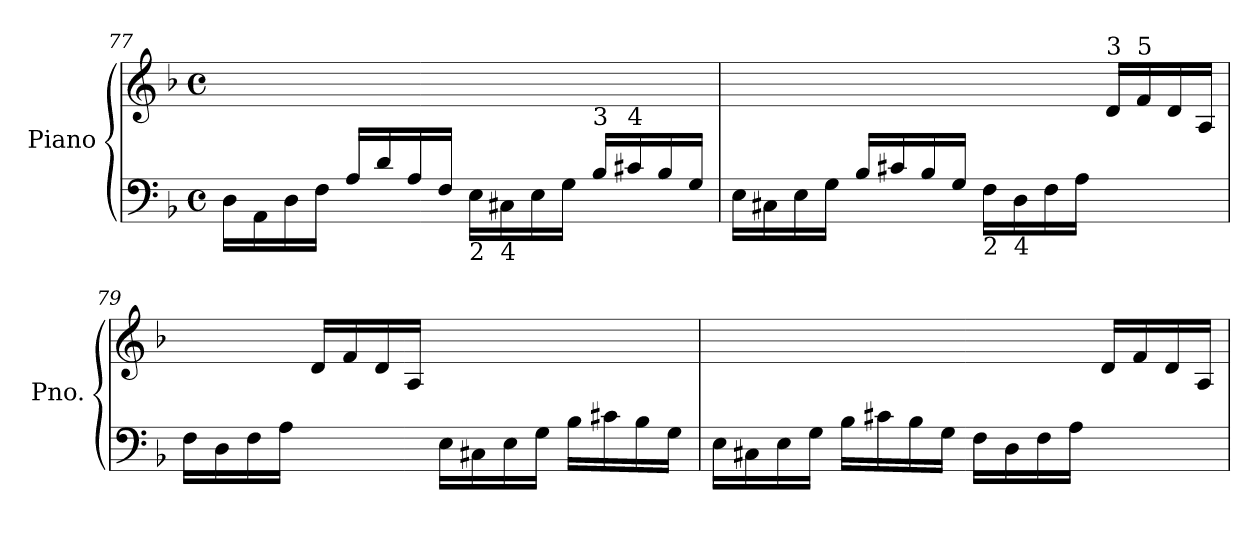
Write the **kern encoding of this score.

**kern	**kern
*part1	*part1
*staff2	*staff1
*I"Piano	*
*I'Pno.	*
*clefF4	*clefG2
*k[b-]	*k[b-]
*M4/4	*M4/4
*met(c)	*met(c)
=77	=77
16D\LL	1ryy
16AA\	.
16D\	.
16F\JJ	.
16A/LL	.
16d/	.
16A/	.
16F/JJ	.
!LO:TX:b:t=2	!
16E\LL	.
!LO:TX:b:t=4	!
16C#X\	.
16E\	.
16G\JJ	.
!LO:TX:a:t=3	!
16B-/LL	.
!LO:TX:a:t=4	!
16c#X/	.
16B-/	.
16G/JJ	.
!!LO:LB:g=z
=78	=78
16E\LL	2ryy
16C#X\	.
16E\	.
16G\JJ	.
16B-/LL	.
16c#X/	.
16B-/	.
16G/JJ	.
!LO:TX:b:t=2	!
16F\LL	4ryy
!LO:TX:b:t=4	!
16D\	.
16F\	.
16A\JJ	.
!	!LO:TX:a:t=3
4ryy	16d/LL
!	!LO:TX:a:t=5
.	16f/
.	16d/
.	16A/JJ
=79	=79
16F\LL	4ryy
16D\	.
16F\	.
16A\JJ	.
4ryy	16d/LL
.	16f/
.	16d/
.	16A/JJ
16E\LL	2ryy
16C#X\	.
16E\	.
16G\JJ	.
16B-\LL	.
16c#X\	.
16B-\	.
16G\JJ	.
!!LO:LB:g=z
=80	=80
16E\LL	2ryy
16C#X\	.
16E\	.
16G\JJ	.
16B-\LL	.
16c#X\	.
16B-\	.
16G\JJ	.
16F\LL	4ryy
16D\	.
16F\	.
16A\JJ	.
16ryy	16d/LL
16ryy	16f/
16ryy	16d/
16ryy	16A/JJ
=	=
*-	*-
